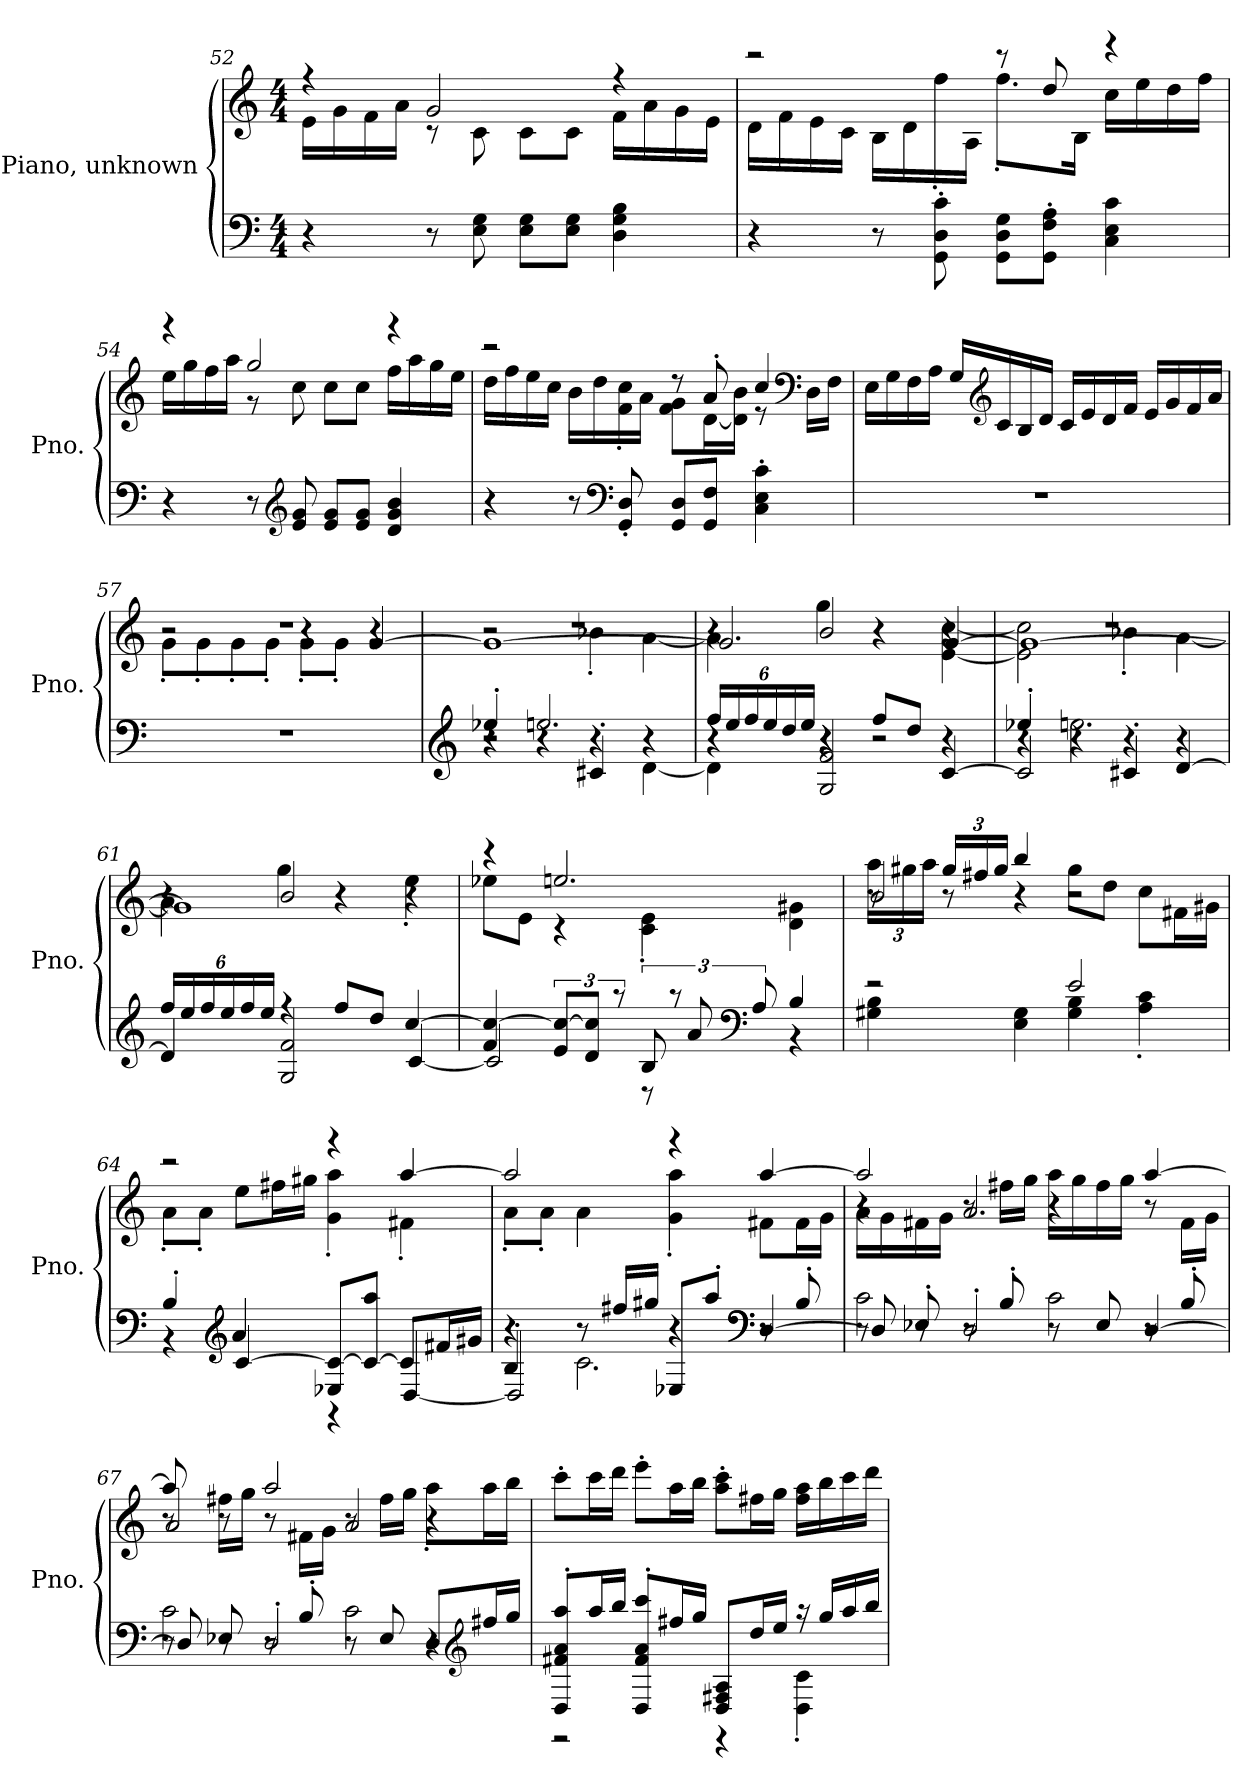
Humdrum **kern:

**kern	**kern
*part1	*part1
*staff2	*staff1
*I"Piano, unknown	*
*I'Pno.	*
*clefF4	*clefG2
*k[]	*k[]
*M4/4	*M4/4
=52	=52
*	*^
4r	4r	16e\LL
.	.	16g\
.	.	16f\
.	.	16a\JJ
8r	2g/	8r
8E\ 8G\	.	8c\
8E\ 8G\L	.	8c\L
8E\ 8G\J	.	8c\J
4D\ 4G\ 4B\	4r	16f\LL
.	.	16a\
.	.	16g\
.	.	16e\JJ
!!LO:LB:g=z	!!
=53	=53	=53
4r	2r	16d\LL
.	.	16f\
.	.	16e\
.	.	16c\JJ
8r	.	16B\LL
.	.	16d\
8GG\' 8D\' 8c\'	.	16ff'\
.	.	16A\JJ
8GG\ 8D\ 8G\L	8r	8.ff'\L
8GG\' 8F\' 8A\'J	8dd/	.
.	.	16B\Jk
4C\ 4E\ 4c\	4r	16cc\LL
.	.	16ee\
.	.	16dd\
.	.	16ff\JJ
=54	=54	=54
4r	4r	16ee\LL
.	.	16gg\
.	.	16ff\
.	.	16aa\JJ
8r	2gg/	8r
*clefG2	*	*
8e/ 8g/	.	8cc\
8e/ 8g/L	.	8cc\L
8e/ 8g/J	.	8cc\J
4d/ 4g/ 4b/	4r	16ff\LL
.	.	16aa\
.	.	16gg\
.	.	16ee\JJ
!!LO:LB:g=z	!!
=55	=55	=55
4r	2r	16dd\LL
.	.	16ff\
.	.	16ee\
.	.	16cc\JJ
8r	.	16b\LL
.	.	16dd\
*clefF4	*	*
8GG/' 8D/'	.	16f\' 16cc\'
.	.	16a\JJ
8GG/ 8D/L	8r	8f\ 8g\L
8GG/ 8F/J	8a'/	[16d\L
.	.	16d\] 16b\JJ
4C\' 4E\' 4c\'	4cc/	8r
*	*clefF4	*
.	.	16D\LL
.	.	16F\JJ
*	*v	*v
=56	=56
1r	16E\LL
.	16G\
.	16F\
.	16A\JJ
.	16G/LL
*	*clefG2
.	16c/
.	16B/
.	16d/JJ
.	16c/LL
.	16e/
.	16d/
.	16f/JJ
.	16e/LL
.	16g/
.	16f/
.	16a/JJ
=57	=57
*	*^
*	*	*^
1r	1r	8g'\L	2r
.	.	8g'\	.
.	.	8g'\	.
.	.	8g'\J	.
.	.	8g'\L	4r
.	.	8g'\J	.
.	.	4r	[4g/
!!LO:LB:g=z	!!	!!
=58	=58	=58	=58
*clefG2	*	*	*
*^	*	*	*
*	*^	*	*	*
4ee-X'/	2r	4r	1r	2r	1g_
4r	.	2.een/	.	.	.
4c#X'/	4r	.	.	4b-X'\	.
4r	[4d\	.	.	[4a\	.
=59	=59	=59	=59	=59	=59
*Xbrackettup	*	*	*	*	*
24ff/LL	4d\]	4r	4r	4a\]	2.g/]
24ee/	.	.	.	.	.
24ff/	.	.	.	.	.
24ee/	.	.	.	.	.
24dd/	.	.	.	.	.
24ee/JJ	.	.	.	.	.
4r	4r	2G/ 2f/	2b/	4gg\	.
8ff/L	2r	.	.	4r	.
8dd/J	.	.	.	.	.
4r	.	[4c/	4r	[4e\ [4cc\	[4g/
=60	=60	=60	=60	=60	=60
4ee-X'/	4r	2c/]	1r	2e\] 2cc\]	1g_
4r	2.een\	.	.	.	.
4c#X'/	.	4r	.	4b-X'\	.
4r	.	[4d/	.	[4a\	.
*	*v	*v	*	*	*
=61	=61	=61	=61	=61
24ff/LL	4d/]	4r	4a\]	1g]
24ee/	.	.	.	.
24ff/	.	.	.	.
24ee/	.	.	.	.
24ff/	.	.	.	.
24ee/JJ	.	.	.	.
4r	2G/ 2f/	2b/	4gg\	.
8ff/L	.	.	4r	.
8dd/J	.	.	.	.
[4cc/	[4c/	4r	4ee'\	.
*	*	*	*v	*v
!!LO:LB:g=z
=62	=62	=62	=62
4f/ 4cc/_	2c/]	4r	8ee-X\L
.	.	.	8e\J
*brackettup	*	*	*
12e/ 12cc/_L	.	2.een/	4r
12d/ 12cc/]J	.	.	.
12r	.	.	.
12B/	8r	.	4c\' 4e\'
12r	.	.	.
.	8a/	.	.
*clefF4	*	*	*
12A/	.	.	.
4B/	4r	.	4d\ 4g#X\
=63	=63	=63	=63
*	*	*	*Xbrackettup
*	*	*	*^
2r	4G#X\ 4B\	8r	24aa\LL	2b/
.	.	.	24gg#X\	.
.	.	.	24aa\JJ	.
.	.	24gg#/LL	8r	.
.	.	24ff#X/	.	.
.	.	24gg#/JJ	.	.
.	4E\ 4G#\	4bb/	4r	.
2e/	4G#\ 4B\	2r	8gg#\L	2r
.	.	.	8dd\J	.
.	4A\' 4c\'	.	8cc\L	.
.	.	.	16f#X\L	.
.	.	.	16g#X\JJ	.
*	*	*	*v	*v
!!LO:LB:g=z
=64	=64	=64	=64
4B'/	4r	2r	8a'\L
.	.	.	8a'\J
*clefG2	*	*	*
[4c/	4a/	.	8ee\L
.	.	.	16ff#X\L
.	.	.	16gg#X\JJ
8E-X/ 8c/_L	4r	4r	4g\' 4aa\'
8c/_ 8aa/J	.	.	.
8c/L]	[4D/	[4aa/	4f#X'\
16f#X/L	.	.	.
16g#X/JJ	.	.	.
=65	=65	=65	=65
*	*^	*	*
4B'/	4r	2D/]	2aa/]	8a'\L
.	.	.	.	8a'\J
8r	2.c\	.	.	4a\
16ff#X/LL	.	.	.	.
16gg#X/JJ	.	.	.	.
8E-X/L	.	4r	4r	4g\' 4aa\'
8aa'/J	.	.	.	.
*clefF4	*	*	*	*
8r	.	[4D/	[4aa/	8f#X\L
8B'/	.	.	.	16f#\L
.	.	.	.	16g\JJ
!!LO:PB:g=z
=66	=66	=66	=66	=66
*	*	*	*	*^
8r	2c\	8D/]	2aa/]	16a\LL	4r
.	.	.	.	16g\	.
8E-X'/	.	8r	.	16f#X\	.
.	.	.	.	16g\JJ	.
8r	.	2D'/	.	8r	2.a/
8B'/	.	.	.	16ff#X\LL	.
.	.	.	.	16gg\JJ	.
8r	2c\	.	4r	16aa\LL	.
.	.	.	.	16gg\	.
8E-/	.	.	.	16ff#\	.
.	.	.	.	16gg\JJ	.
8r	.	[4D/	[4aa/	8r	.
8B'/	.	.	.	16f#\LL	.
.	.	.	.	16g\JJ	.
=67	=67	=67	=67	=67	=67
8r	2c\	8D/]	8aa/]	8r	2a/
8E-X/	.	8r	8r	16ff#X\LL	.
.	.	.	.	16gg\JJ	.
8r	.	2D'/	2aa/	8r	.
8B'/	.	.	.	16f#X\LL	.
.	.	.	.	16g\JJ	.
8r	2c\	.	.	8r	2a/
8E-/	.	.	.	16ff#\LL	.
.	.	.	.	16gg\JJ	.
8D/L	.	4r	4r	8aa'\L	.
*clefG2	*	*	*	*	*
16ff#X/L	.	.	.	16aa\L	.
16gg/JJ	.	.	.	16bb\JJ	.
*	*v	*v	*	*	*
*	*	*v	*v	*v
!!LO:LB:g=z
=68	=68	=68
8D/' 8f#X/' 8a/' 8aa/'L	2r	8ccc'\L
16aa/L	.	16ccc\L
16bb/JJ	.	16ddd\JJ
8D/' 8f#/' 8a/' 8ccc/'L	.	8eee'\L
16ff#X/L	.	16aa\L
16gg/JJ	.	16bb\JJ
8D/ 8F#X/ 8A/L	4r	8aa\' 8ccc\'L
16dd/L	.	16ff#X\L
16ee/JJ	.	16gg\JJ
16r	4D\' 4c\'	16ff#\ 16aa\LL
16gg/LL	.	16bb\
16aa/	.	16ccc\
16bb/JJ	.	16ddd\JJ
*v	*v	*
=	=
*-	*-
